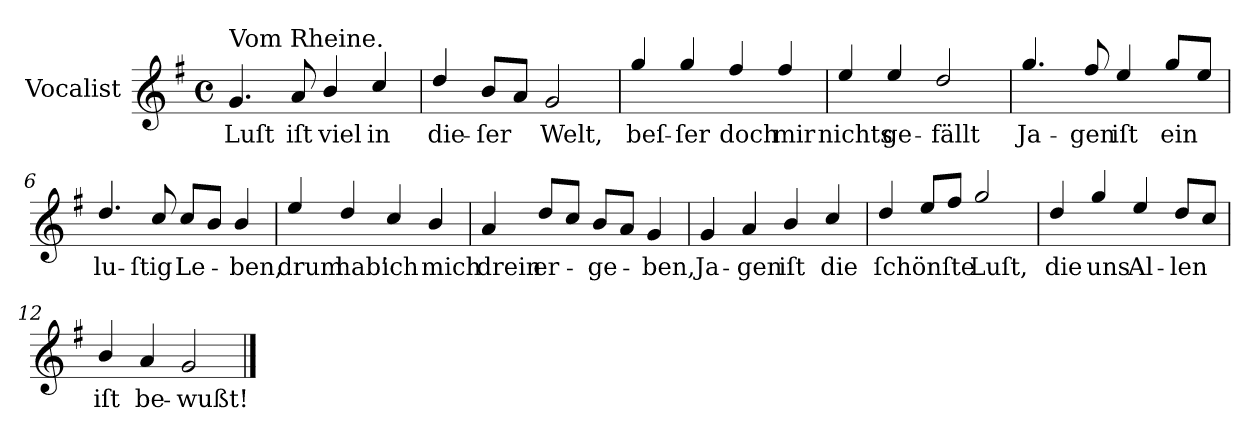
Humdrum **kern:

**kern	**text
*part1	*part1
*staff1	*staff1
*I"Vocalist	*
*k[f#]	*
*G:	*
*M4/4	*
*met(c)	*
=1	=1
!LO:TX:a:t=Vom Rheine.	!
4.g	Luſt
8a	iſt
4b/	viel
4cc/	in
=2	=2
4dd/	die-
8bL	-ſer
8aJ	.
2g	Welt,
=3	=3
4gg/	beſ-
4gg/	-ſer
4ff#/	doch
4ff#/	mir
=4	=4
4ee/	nichts
4ee/	ge-
2dd/	-fällt
=5	=5
4.gg/	Ja-
8ff#/	-gen
4ee/	iſt
8gg/L	ein
8eeJ	.
=6	=6
4.dd/	lu-
8cc/	-ſtig
8cc/L	Le-
8bJ	.
4b/	-ben,
=7	=7
4ee/	drum
4dd/	hab'
4cc/	ich
4b/	mich
=8	=8
4a	drein
8dd/L	er-
8ccJ	.
8bL	-ge-
8aJ	.
4g	-ben,
=9	=9
4g	Ja-
4a	-gen
4b/	iſt
4cc/	die
=10	=10
4dd/	ſchönſte
8ee/L	.
8ff#J	.
2gg/	Luſt,
=11	=11
4dd/	die
4gg/	uns
4ee/	Al-
8dd/L	-len
8ccJ	.
=12	=12
4b/	iſt
4a	be-
2g	-wußt!
==	==
*-	*-
